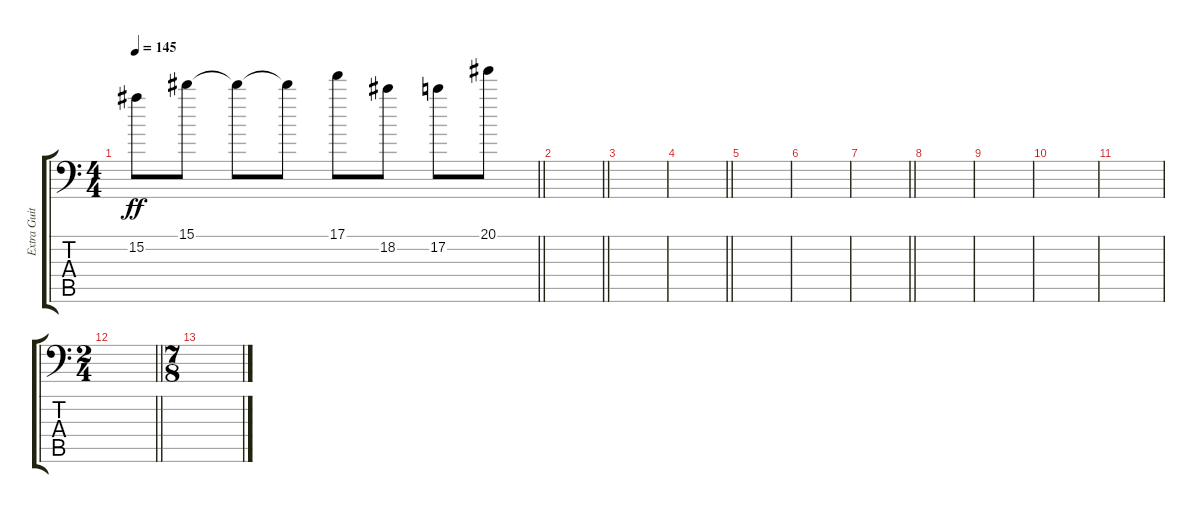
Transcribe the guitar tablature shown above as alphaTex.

\track ("Extra Guitar" "Extra Guit") {instrument overdrivenguitar}
\staff {score tabs}
\tuning (C4 G3 Eb3 Bb2 F2 Bb1) {hide}
\ts (4 4)
\tempo 145
\clef f4
\barLineRight lightlight
\ks c
15.2{t}.8{dy ff} 15.1.8 15.1{t}.8 15.1{t}.8 17.1.8 18.2.8 17.2.8 20.1.8 |
\barLineRight lightlight
|
|
\barLineRight lightlight
|
|
|
\barLineRight lightlight
|
|
|
|
|
\ts (2 4)
\barLineRight lightlight
|
\ts (7 8)
